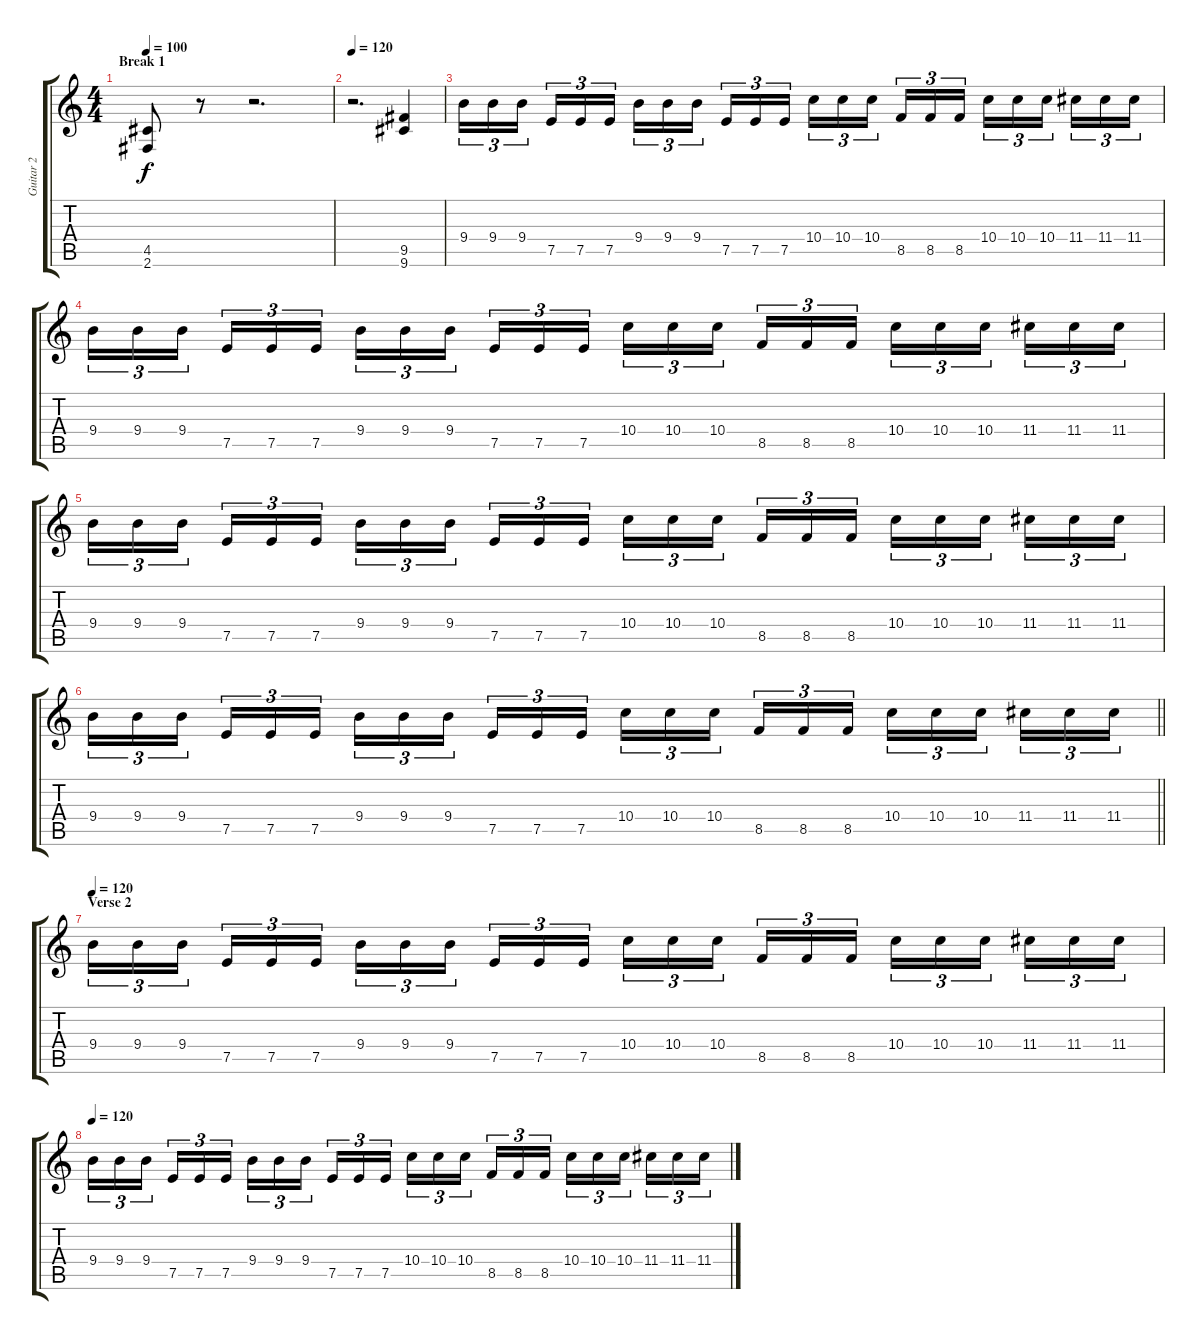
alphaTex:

\track ("Guitar 2" "Guitar 2") {instrument distortionguitar}
\staff {score tabs}
\tuning (E4 B3 G3 D3 A2 E2) {hide}
\ts (4 4)
\section ("" "Break 1")
\tempo 100
\clef g2
\ks c
(4.5 2.6).8{dy f} r.8 r.2{d} |
\tempo 120
r.2{d} (9.5 9.6).4 |
9.4.16{tu (3 2)} 9.4.16{tu (3 2)} 9.4.16{tu (3 2) beam splitsecondary} 7.5.16{tu (3 2)} 7.5.16{tu (3 2)} 7.5.16{tu (3 2)} 9.4.16{tu (3 2)} 9.4.16{tu (3 2)} 9.4.16{tu (3 2) beam splitsecondary} 7.5.16{tu (3 2)} 7.5.16{tu (3 2)} 7.5.16{tu (3 2)} 10.4.16{tu (3 2)} 10.4.16{tu (3 2)} 10.4.16{tu (3 2) beam splitsecondary} 8.5.16{tu (3 2)} 8.5.16{tu (3 2)} 8.5.16{tu (3 2)} 10.4.16{tu (3 2)} 10.4.16{tu (3 2)} 10.4.16{tu (3 2) beam splitsecondary} 11.4.16{tu (3 2)} 11.4.16{tu (3 2)} 11.4.16{tu (3 2)} |
9.4.16{tu (3 2)} 9.4.16{tu (3 2)} 9.4.16{tu (3 2) beam splitsecondary} 7.5.16{tu (3 2)} 7.5.16{tu (3 2)} 7.5.16{tu (3 2)} 9.4.16{tu (3 2)} 9.4.16{tu (3 2)} 9.4.16{tu (3 2) beam splitsecondary} 7.5.16{tu (3 2)} 7.5.16{tu (3 2)} 7.5.16{tu (3 2)} 10.4.16{tu (3 2)} 10.4.16{tu (3 2)} 10.4.16{tu (3 2) beam splitsecondary} 8.5.16{tu (3 2)} 8.5.16{tu (3 2)} 8.5.16{tu (3 2)} 10.4.16{tu (3 2)} 10.4.16{tu (3 2)} 10.4.16{tu (3 2) beam splitsecondary} 11.4.16{tu (3 2)} 11.4.16{tu (3 2)} 11.4.16{tu (3 2)} |
9.4.16{tu (3 2)} 9.4.16{tu (3 2)} 9.4.16{tu (3 2) beam splitsecondary} 7.5.16{tu (3 2)} 7.5.16{tu (3 2)} 7.5.16{tu (3 2)} 9.4.16{tu (3 2)} 9.4.16{tu (3 2)} 9.4.16{tu (3 2) beam splitsecondary} 7.5.16{tu (3 2)} 7.5.16{tu (3 2)} 7.5.16{tu (3 2)} 10.4.16{tu (3 2)} 10.4.16{tu (3 2)} 10.4.16{tu (3 2) beam splitsecondary} 8.5.16{tu (3 2)} 8.5.16{tu (3 2)} 8.5.16{tu (3 2)} 10.4.16{tu (3 2)} 10.4.16{tu (3 2)} 10.4.16{tu (3 2) beam splitsecondary} 11.4.16{tu (3 2)} 11.4.16{tu (3 2)} 11.4.16{tu (3 2)} |
\barLineRight lightlight
9.4.16{tu (3 2)} 9.4.16{tu (3 2)} 9.4.16{tu (3 2) beam splitsecondary} 7.5.16{tu (3 2)} 7.5.16{tu (3 2)} 7.5.16{tu (3 2)} 9.4.16{tu (3 2)} 9.4.16{tu (3 2)} 9.4.16{tu (3 2) beam splitsecondary} 7.5.16{tu (3 2)} 7.5.16{tu (3 2)} 7.5.16{tu (3 2)} 10.4.16{tu (3 2)} 10.4.16{tu (3 2)} 10.4.16{tu (3 2) beam splitsecondary} 8.5.16{tu (3 2)} 8.5.16{tu (3 2)} 8.5.16{tu (3 2)} 10.4.16{tu (3 2)} 10.4.16{tu (3 2)} 10.4.16{tu (3 2) beam splitsecondary} 11.4.16{tu (3 2)} 11.4.16{tu (3 2)} 11.4.16{tu (3 2)} |
\section ("" "Verse 2")
\tempo 120
9.4.16{tu (3 2)} 9.4.16{tu (3 2)} 9.4.16{tu (3 2) beam splitsecondary} 7.5.16{tu (3 2)} 7.5.16{tu (3 2)} 7.5.16{tu (3 2)} 9.4.16{tu (3 2)} 9.4.16{tu (3 2)} 9.4.16{tu (3 2) beam splitsecondary} 7.5.16{tu (3 2)} 7.5.16{tu (3 2)} 7.5.16{tu (3 2)} 10.4.16{tu (3 2)} 10.4.16{tu (3 2)} 10.4.16{tu (3 2) beam splitsecondary} 8.5.16{tu (3 2)} 8.5.16{tu (3 2)} 8.5.16{tu (3 2)} 10.4.16{tu (3 2)} 10.4.16{tu (3 2)} 10.4.16{tu (3 2) beam splitsecondary} 11.4.16{tu (3 2)} 11.4.16{tu (3 2)} 11.4.16{tu (3 2)} |
\tempo 120
9.4.16{tu (3 2)} 9.4.16{tu (3 2)} 9.4.16{tu (3 2) beam splitsecondary} 7.5.16{tu (3 2)} 7.5.16{tu (3 2)} 7.5.16{tu (3 2)} 9.4.16{tu (3 2)} 9.4.16{tu (3 2)} 9.4.16{tu (3 2) beam splitsecondary} 7.5.16{tu (3 2)} 7.5.16{tu (3 2)} 7.5.16{tu (3 2)} 10.4.16{tu (3 2)} 10.4.16{tu (3 2)} 10.4.16{tu (3 2) beam splitsecondary} 8.5.16{tu (3 2)} 8.5.16{tu (3 2)} 8.5.16{tu (3 2)} 10.4.16{tu (3 2)} 10.4.16{tu (3 2)} 10.4.16{tu (3 2) beam splitsecondary} 11.4.16{tu (3 2)} 11.4.16{tu (3 2)} 11.4.16{tu (3 2)}
